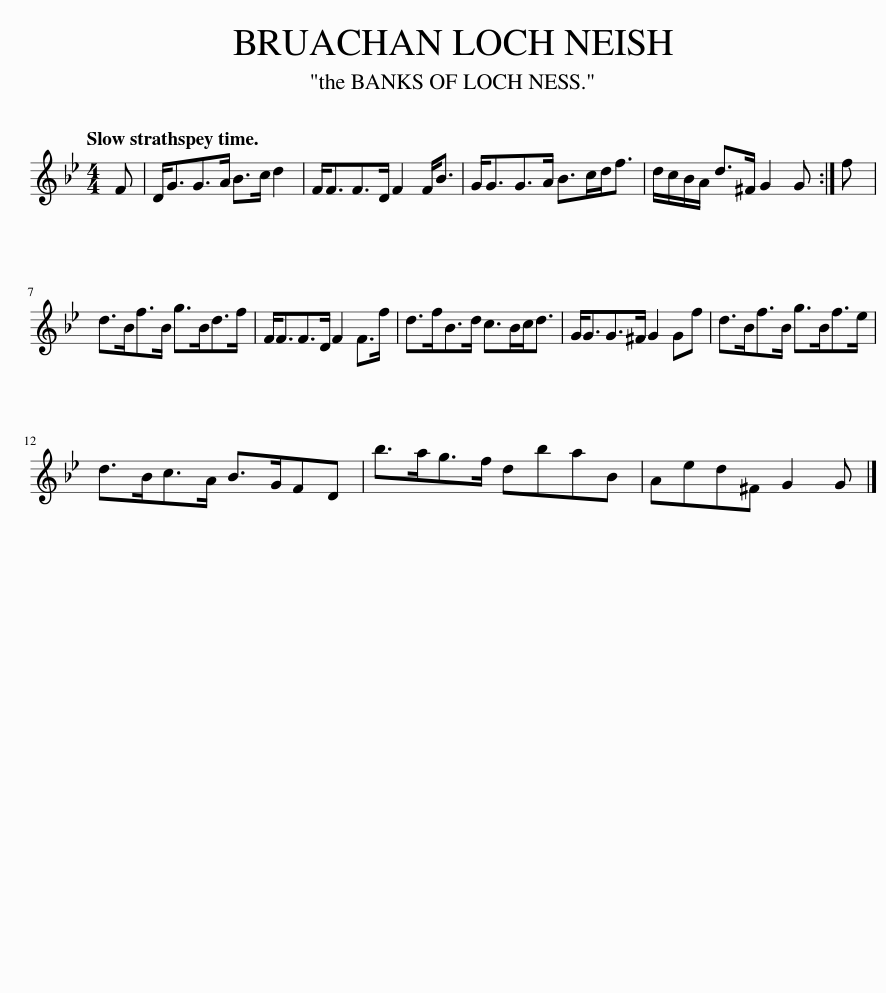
X:1
L:1/8
Q:1/4=120
M:4/4
I:linebreak $
K:Gmin
V:1 treble
V:1
 F | D<GG>A B>c d2 | F<FF>D F2 F<B | G<GG>A B>cd<f | d/c/B/A/ d>^F G2 G :| %5
 f |$ d>Bf>B g>Bd>f | F<FF>D F2 F>f | d>fB>d c>Bc<d | G<GG>^F G2 Gf | %10
 d>Bf>B g>Bf>e |$ d>Bc>A B>GFD | b>ag>f dbaB | Aed^F G2 G |] %14
